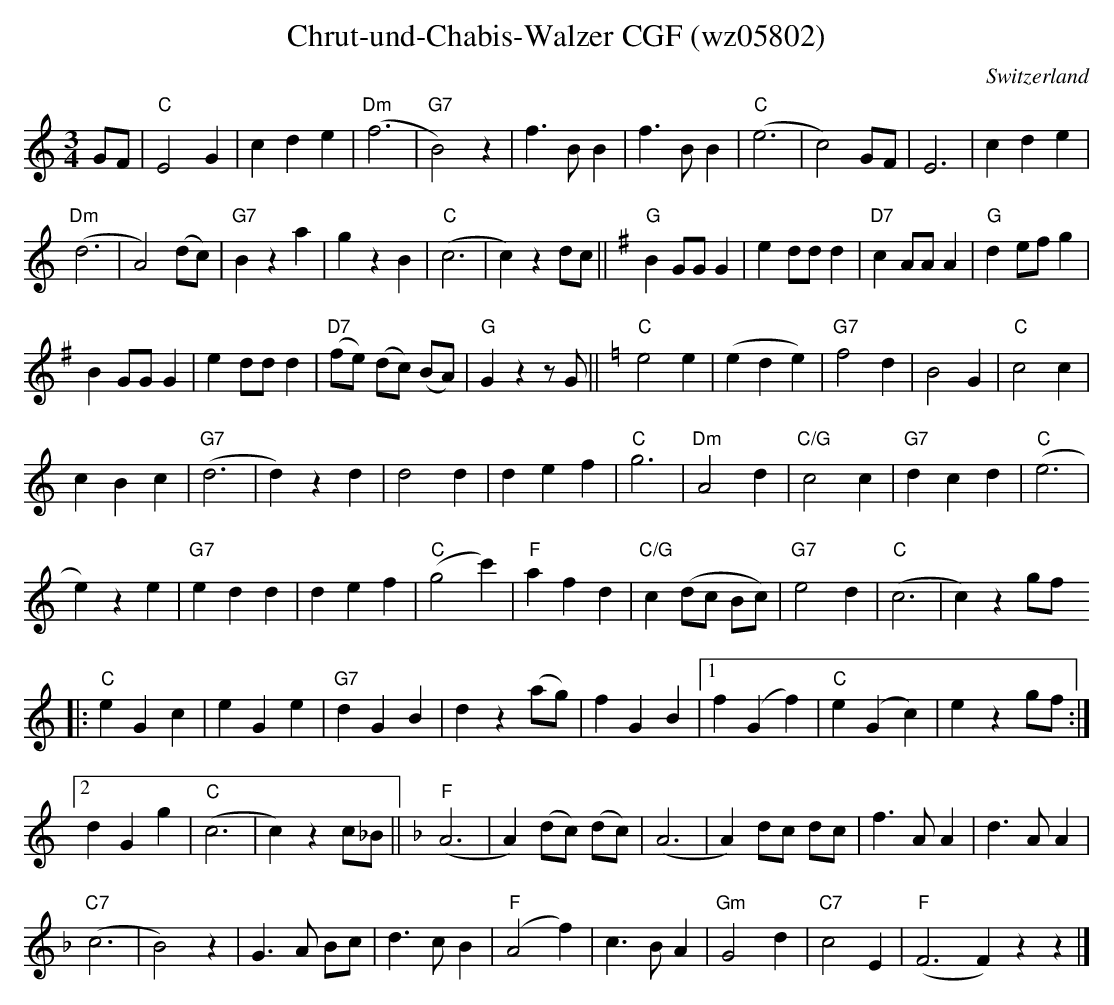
X:1
T: Chrut-und-Chabis-Walzer CGF (wz05802)
O:Switzerland
M:3/4
L:1/4
K:C major
G/F/ | "C"E2G | cde | "Dm"(f3 | "G7"B2)z | f>BB | f>BB | "C"(e3 | c2) G/F/ | E3 | cde |
"Dm"(d3 | A2) (d/c/) | "G7"Bza | gzB | "C"(c3 | c) z d/c/ || [K:G] "G"B G/G/ G | e d/d/d | "D7"c A/A/A | "G"d e/f/ g |
BG/G/G | ed/d/d | "D7"(f/e/) (d/c/) (B/A/) | "G"Gzz/G/ || [K:C] "C"e2e | (ede) | "G7"f2d | B2G | "C"c2c |
cBc | "G7"(d3 | d)zd | d2d | def | "C"g3 | "Dm"A2d | "C/G"c2c | "G7"dcd | "C"(e3 |
e) ze | "G7"edd | def | "C"(g2c') | "F"afd | "C/G"c (d/c/ B/c/) | "G7"e2d | "C"(c3 | c)z g/f/
|: "C"eGc | eGe | "G7"dGB | dz (a/g/) | fGB |1 f (Gf) | "C"e (Gc) | ez g/f/ :|2
dGg | "C"(c3 | c)z c/_B/ || [K:F] "F"(A3 | A) (d/c/) (d/c/) | (A3 | A) d/c/ d/c/ | f>AA | d>AA |
"C7"(c3 | B2)z | G>A B/c/ | d>cB | "F"(A2f) | c>BA | "Gm"G2d | "C7"c2E | "F"(F3F)zz |]
